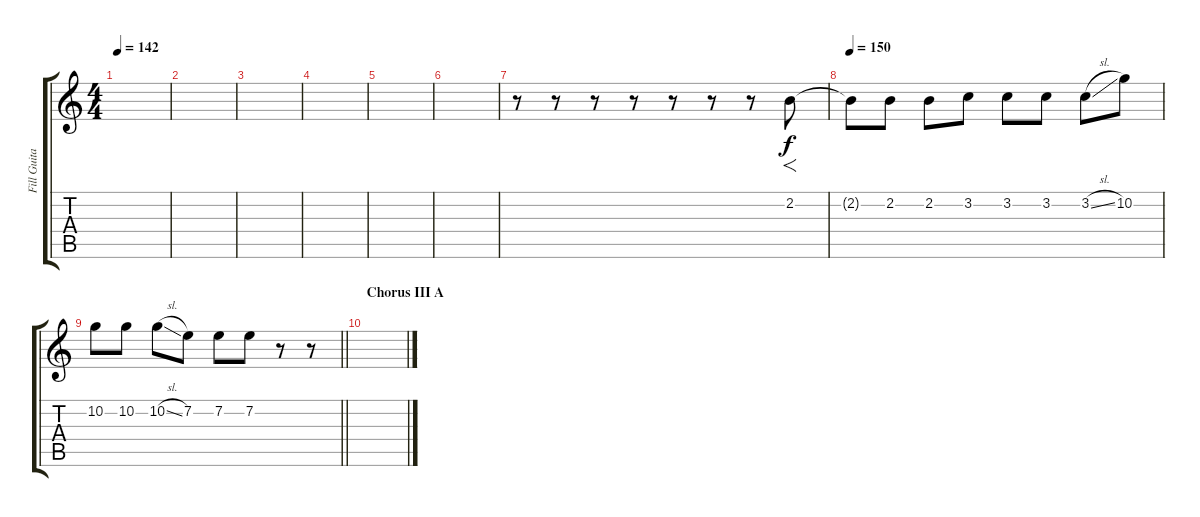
\track ("Fill Guitar" "Fill Guita") {instrument distortionguitar}
\staff {score tabs}
\tuning (D4 A3 F3 C3 G2 C2) {hide}
\ts (4 4)
\tempo 142
\clef g2
\ks c
|
|
|
|
|
|
r.8 r.8 r.8 r.8 r.8 r.8 r.8 2.2.8{f volume 13} |
\tempo 150
2.2{t}.8 2.2.8 2.2.8 3.2.8 3.2.8 3.2.8 3.2{sl}.8 10.2.8 |
\barLineRight lightlight
10.2.8 10.2.8 10.2{sl}.8 7.2.8 7.2.8 7.2.8 r.8 r.8 |
\section ("" "Chorus III A")
